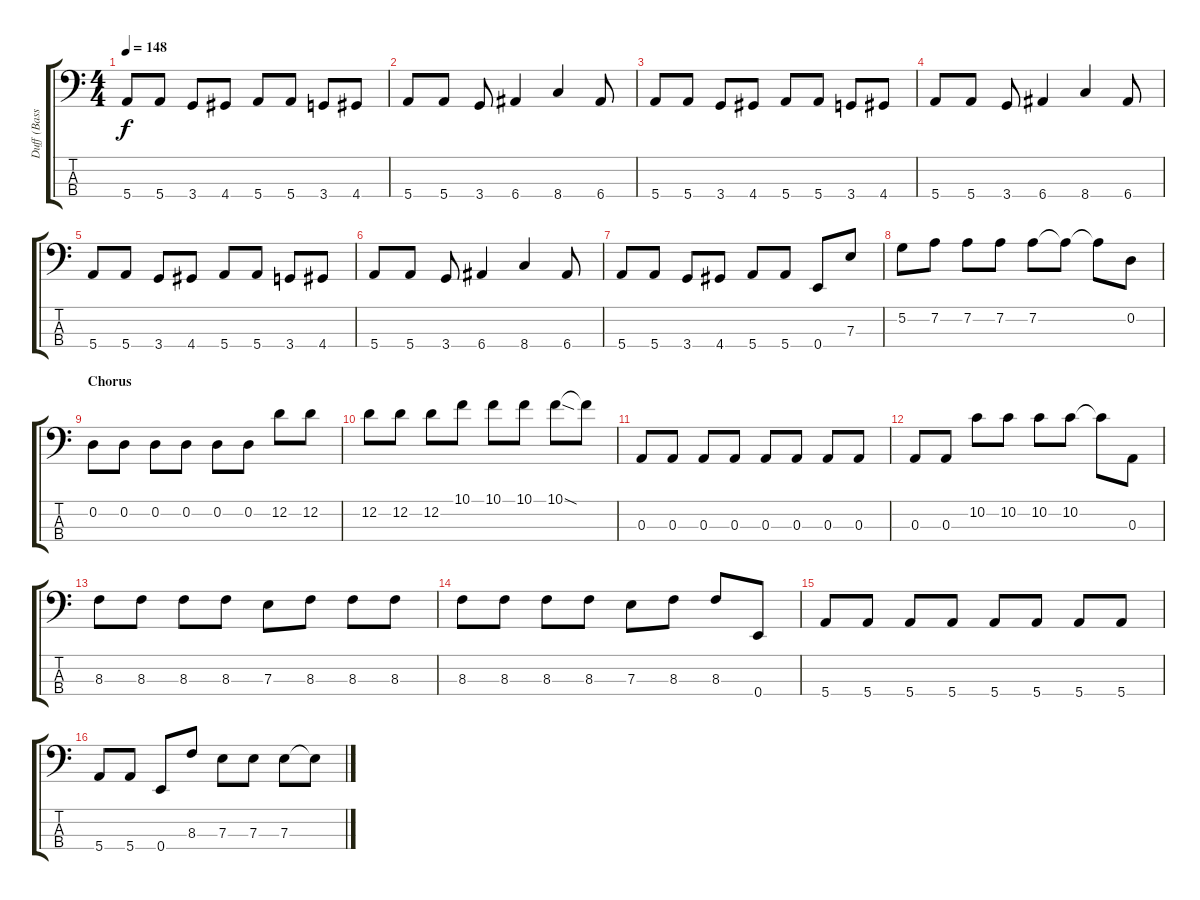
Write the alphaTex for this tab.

\track ("Duff (Bass)" "Duff (Bass") {instrument electricbasspick}
\staff {score tabs}
\tuning (G2 D2 A1 E1) {hide}
\ts (4 4)
\tempo 148
\clef f4
\ks c
5.4.8{dy f} 5.4.8 3.4.8 4.4.8 5.4.8 5.4.8 3.4.8 4.4.8 |
5.4.8 5.4.8 3.4.8 6.4.4 8.4.4 6.4.8 |
5.4.8 5.4.8 3.4.8 4.4.8 5.4.8 5.4.8 3.4.8 4.4.8 |
5.4.8 5.4.8 3.4.8 6.4.4 8.4.4 6.4.8 |
5.4.8 5.4.8 3.4.8 4.4.8 5.4.8 5.4.8 3.4.8 4.4.8 |
5.4.8 5.4.8 3.4.8 6.4.4 8.4.4 6.4.8 |
5.4.8 5.4.8 3.4.8 4.4.8 5.4.8 5.4.8 0.4.8 7.3.8 |
5.2.8 7.2.8 7.2.8 7.2.8 7.2.8 7.2{t}.8 7.2{t}.8 0.2.8 |
\section ("" "Chorus")
0.2.8 0.2.8 0.2.8 0.2.8 0.2.8 0.2.8 12.2.8 12.2.8 |
12.2.8 12.2.8 12.2.8 10.1.8 10.1.8 10.1.8 10.1{sod}.8 10.1{t}.8 |
0.3.8 0.3.8 0.3.8 0.3.8 0.3.8 0.3.8 0.3.8 0.3.8 |
0.3.8 0.3.8 10.2.8 10.2.8 10.2.8 10.2.8 10.2{t}.8 0.3.8 |
8.3.8 8.3.8 8.3.8 8.3.8 7.3.8 8.3.8 8.3.8 8.3.8 |
8.3.8 8.3.8 8.3.8 8.3.8 7.3.8 8.3.8 8.3.8 0.4.8 |
5.4.8 5.4.8 5.4.8 5.4.8 5.4.8 5.4.8 5.4.8 5.4.8 |
5.4.8 5.4.8 0.4.8 8.3.8 7.3.8 7.3.8 7.3.8 7.3{t}.8
